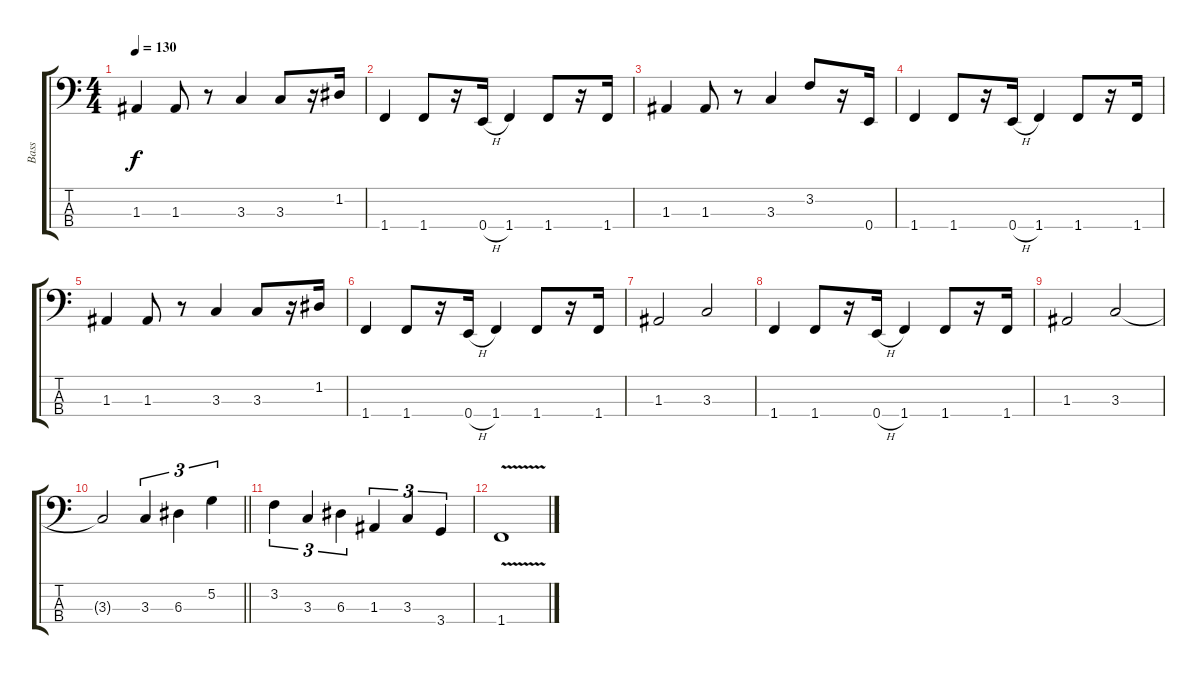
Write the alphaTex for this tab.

\track ("Bass" "Bass") {instrument electricbassfinger}
\staff {score tabs}
\tuning (G2 D2 A1 E1) {hide}
\ts (4 4)
\tempo 130
\clef f4
\ks c
1.3.4{dy f} 1.3.8 r.8 3.3.4 3.3.8 r.16 1.2.16 |
1.4.4 1.4.8 r.16 0.4{h}.16 1.4.4 1.4.8 r.16 1.4.16 |
1.3.4 1.3.8 r.8 3.3.4 3.2.8 r.16 0.4.16 |
1.4.4 1.4.8 r.16 0.4{h}.16 1.4.4 1.4.8 r.16 1.4.16 |
1.3.4 1.3.8 r.8 3.3.4 3.3.8 r.16 1.2.16 |
1.4.4 1.4.8 r.16 0.4{h}.16 1.4.4 1.4.8 r.16 1.4.16 |
1.3.2 3.3.2 |
1.4.4 1.4.8 r.16 0.4{h}.16 1.4.4 1.4.8 r.16 1.4.16 |
1.3.2 3.3.2 |
\barLineRight lightlight
3.3{t}.2 3.3.4{tu (3 2)} 6.3.4{tu (3 2)} 5.2.4{tu (3 2)} |
3.2.4{tu (3 2)} 3.3.4{tu (3 2)} 6.3.4{tu (3 2)} 1.3.4{tu (3 2)} 3.3.4{tu (3 2)} 3.4.4{tu (3 2)} |
1.4{v}.1
